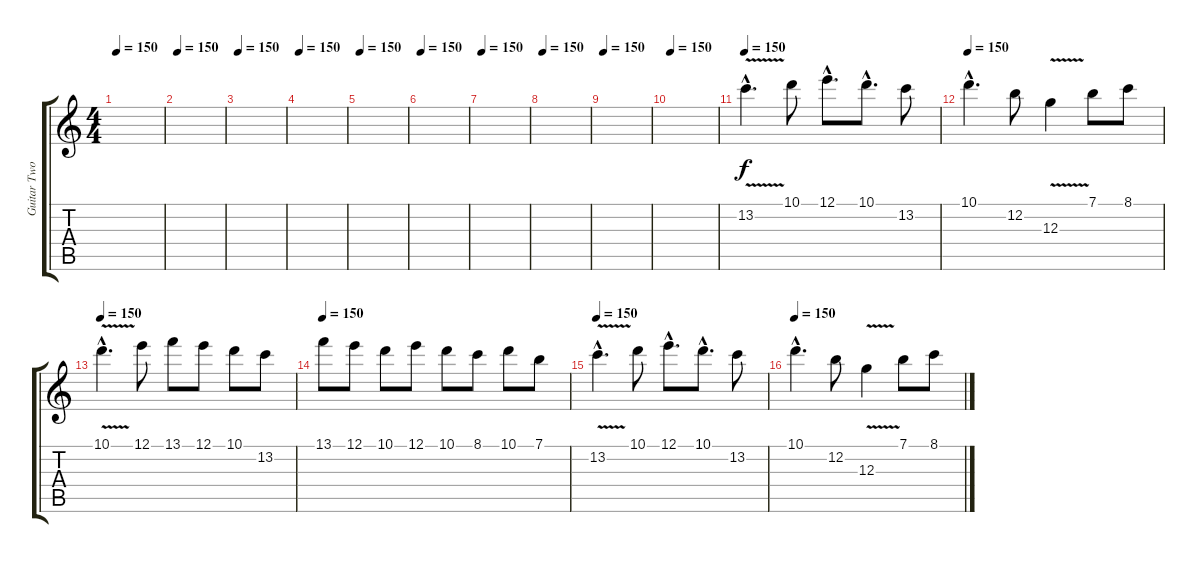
\track ("Guitar Two" "Guitar Two") {instrument overdrivenguitar}
\staff {score tabs}
\tuning (E4 B3 G3 D3 A2 E2) {hide}
\ts (4 4)
\tempo 150
\clef g2
\ks c
|
\tempo 150
|
\tempo 150
|
\tempo 150
|
\tempo 150
|
\tempo 150
|
\tempo 150
|
\tempo 150
|
\tempo 150
|
\tempo 150
|
\tempo 150
13.2{v hac}.4{d} 10.1.8 12.1{hac}.8{d} 10.1{hac}.8{d} 13.2.8 |
\tempo 150
10.1{hac}.4{d} 12.2.8 12.3{v}.4 7.1.8 8.1.8 |
\tempo 150
10.1{v hac}.4{d} 12.1.8 13.1.8 12.1.8 10.1.8 13.2.8 |
\tempo 150
13.1.8 12.1.8 10.1.8 12.1.8 10.1.8 8.1.8 10.1.8 7.1.8 |
\tempo 150
13.2{v hac}.4{d} 10.1.8 12.1{hac}.8{d} 10.1{hac}.8{d} 13.2.8 |
\tempo 150
10.1{hac}.4{d} 12.2.8 12.3{v}.4 7.1.8 8.1.8
